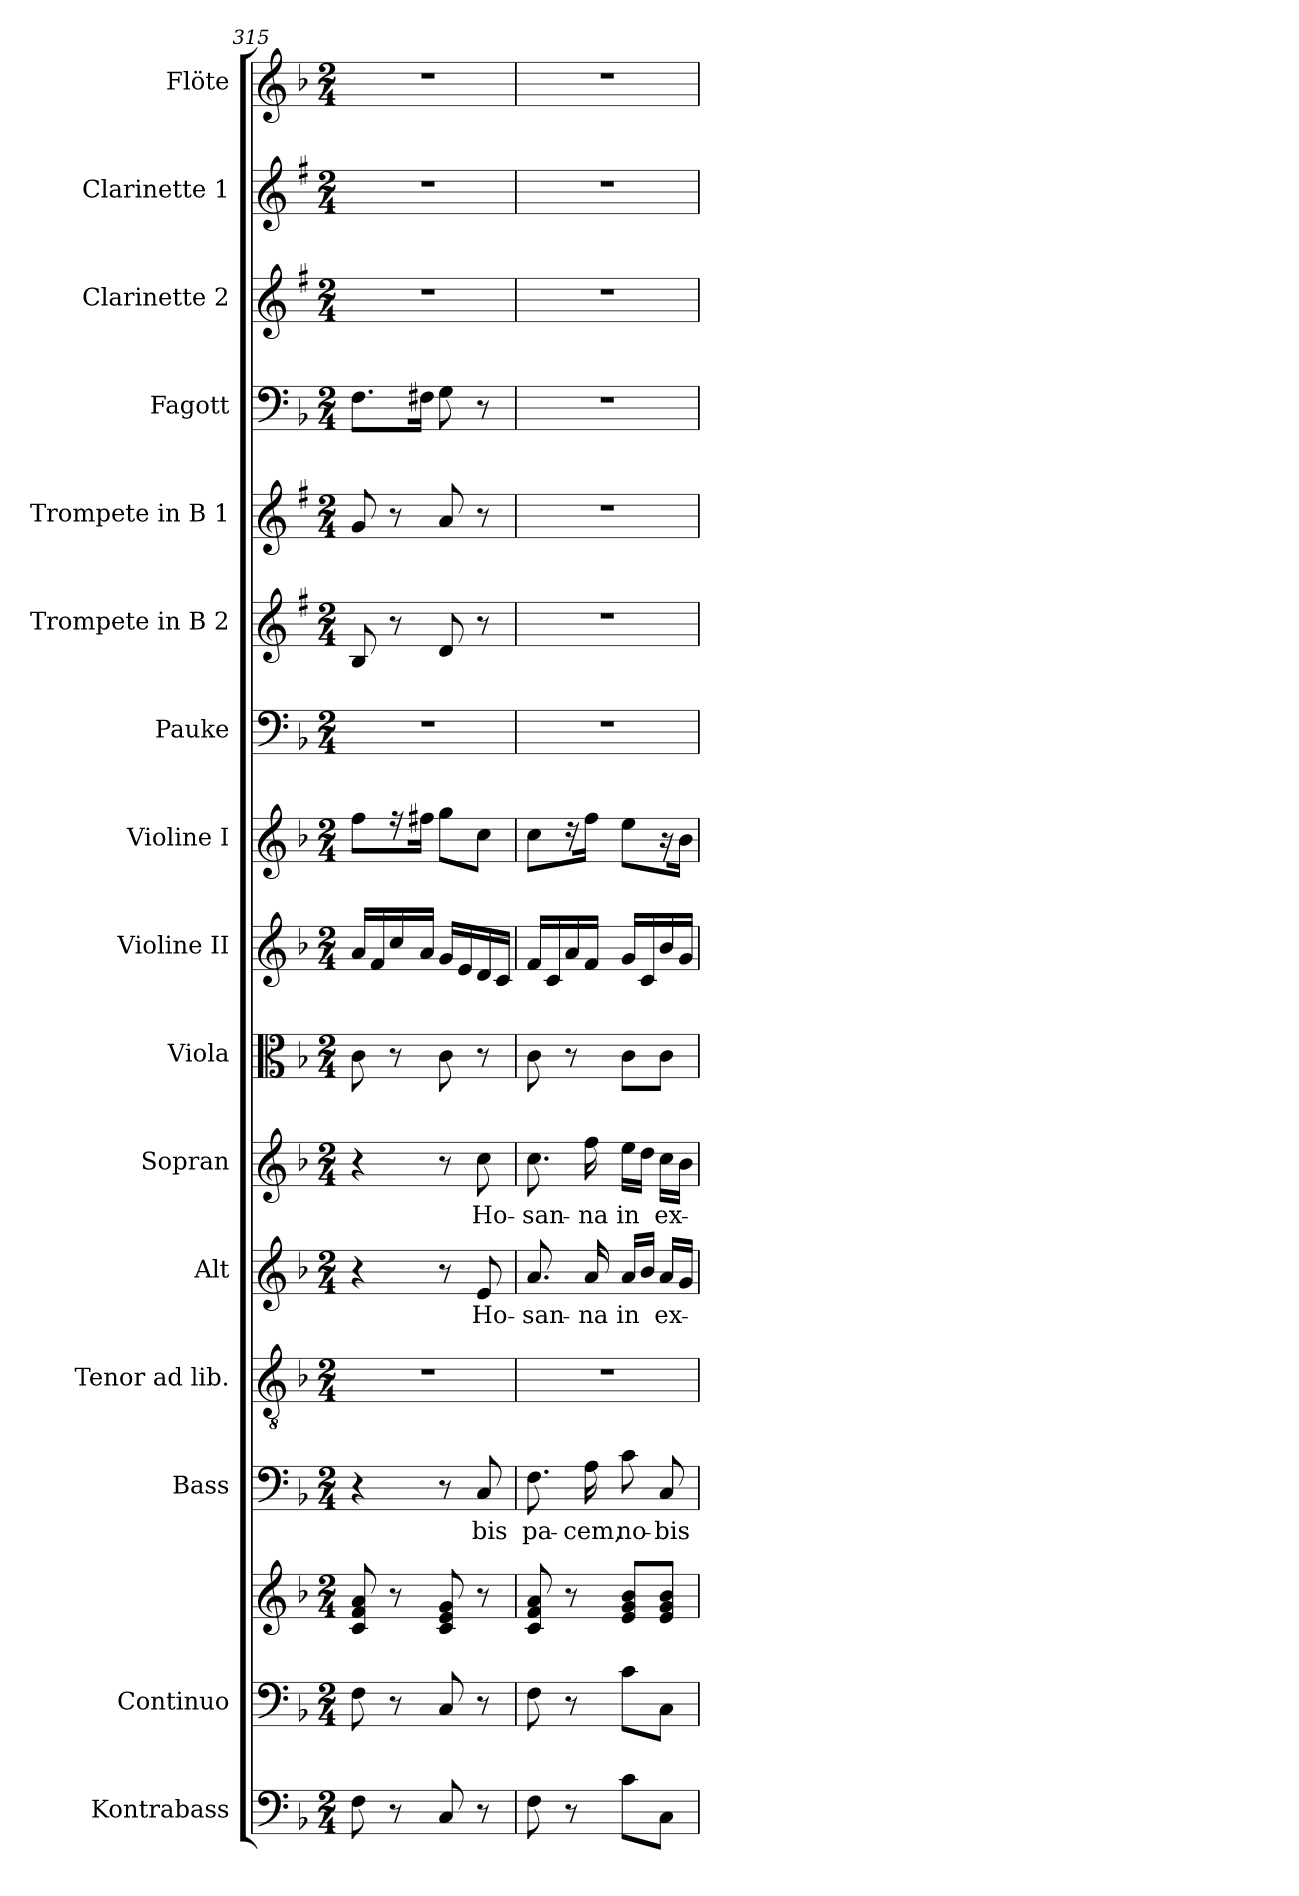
**kern	**kern	**kern	**kern	**text	**kern	**kern	**text	**kern	**text	**kern	**kern	**kern	**kern	**kern	**kern	**kern	**kern	**kern	**kern
*part16	*part15	*part15	*part14	*part14	*part13	*part12	*part12	*part11	*part11	*part10	*part9	*part8	*part7	*part6	*part5	*part4	*part3	*part2	*part1
*staff17	*staff16	*staff15	*staff14	*staff14	*staff13	*staff12	*staff12	*staff11	*staff11	*staff10	*staff9	*staff8	*staff7	*staff6	*staff5	*staff4	*staff3	*staff2	*staff1
*I"Kontrabass	*I"Continuo	*	*I"Bass	*	*I"Tenor ad lib.	*I"Alt	*	*I"Sopran	*	*I"Viola	*I"Violine II	*I"Violine I	*I"Pauke	*I"Trompete in B 2	*I"Trompete in B 1	*I"Fagott	*I"Clarinette 2	*I"Clarinette 1	*I"Flöte
*I'Kb.	*I'cont.	*	*I'B	*	*I'T	*I'A	*	*I'S	*	*I'Vla.	*I'Vl. II	*I'Vl. I	*I'Pk.	*	*	*I'Fg.	*I'Cl. 2	*I'Cl. 1	*I'Fl.
*clefF4	*clefF4	*clefG2	*clefF4	*	*clefGv2	*clefG2	*	*clefG2	*	*clefC3	*clefG2	*clefG2	*clefF4	*clefG2	*clefG2	*clefF4	*clefG2	*clefG2	*clefG2
*ITrd7c12	*	*	*	*	*	*	*	*	*	*	*	*	*	*ITrd1c2	*ITrd1c2	*	*ITrd1c2	*ITrd1c2	*
*k[b-]	*k[b-]	*k[b-]	*k[b-]	*	*k[b-]	*k[b-]	*	*k[b-]	*	*k[b-]	*k[b-]	*k[b-]	*k[b-]	*k[b-]	*k[b-]	*k[b-]	*k[b-]	*k[b-]	*k[b-]
*F:	*F:	*F:	*F:	*	*F:	*F:	*	*F:	*	*F:	*F:	*F:	*F:	*F:	*F:	*F:	*F:	*F:	*F:
*M2/4	*M2/4	*M2/4	*M2/4	*	*M2/4	*M2/4	*	*M2/4	*	*M2/4	*M2/4	*M2/4	*M2/4	*M2/4	*M2/4	*M2/4	*M2/4	*M2/4	*M2/4
=315	=315	=315	=315	=315	=315	=315	=315	=315	=315	=315	=315	=315	=315	=315	=315	=315	=315	=315	=315
8FF\	8F\	8c/ 8f/ 8a/	4r	.	2r	4r	.	4r	.	8c\	16a/LL	8ff\L	2r	8A/	8f/	8.F\L	2r	2r	2r
.	.	.	.	.	.	.	.	.	.	.	16f/	.	.	.	.	.	.	.	.
8r	8r	8r	.	.	.	.	.	.	.	8r	16cc/	16r	.	8r	8r	.	.	.	.
.	.	.	.	.	.	.	.	.	.	.	16a/JJ	16ff#X\Jk	.	.	.	16F#X\Jk	.	.	.
8CC/	8C/	8c/ 8e/ 8g/	8r	.	.	8r	.	8r	.	8c\	16g/LL	8gg\L	.	8c/	8g/	8G\	.	.	.
.	.	.	.	.	.	.	.	.	.	.	16e/	.	.	.	.	.	.	.	.
!	!	!	!	!LO:LY:b	!	!	!LO:LY:b	!	!LO:LY:b	!	!	!	!	!	!	!	!	!	!
8r	8r	8r	8C/	-bis	.	8e/	Ho-	8cc\	Ho-	8r	16d/	8cc\J	.	8r	8r	8r	.	.	.
.	.	.	.	.	.	.	.	.	.	.	16c/JJ	.	.	.	.	.	.	.	.
=316	=316	=316	=316	=316	=316	=316	=316	=316	=316	=316	=316	=316	=316	=316	=316	=316	=316	=316	=316
!	!	!	!	!LO:LY:b	!	!	!LO:LY:b	!	!LO:LY:b	!	!	!	!	!	!	!	!	!	!
8FF\	8F\	8c/ 8f/ 8a/	8.F\	pa-	2r	8.a/	-san-	8.cc\	-san-	8c\	16f/LL	8cc\L	2r	2r	2r	2r	2r	2r	2r
.	.	.	.	.	.	.	.	.	.	.	16c/	.	.	.	.	.	.	.	.
8r	8r	8r	.	.	.	.	.	.	.	8r	16a/	16r	.	.	.	.	.	.	.
!	!	!	!	!LO:LY:b	!	!	!LO:LY:b	!	!LO:LY:b	!	!	!	!	!	!	!	!	!	!
.	.	.	16A\	-cem,	.	16a/	-na	16ff\	-na	.	16f/JJ	16ff\Jk	.	.	.	.	.	.	.
!	!	!	!	!LO:LY:b	!	!	!LO:LY:b	!	!LO:LY:b	!	!	!	!	!	!	!	!	!	!
8C\L	8c\L	8e/ 8g/ 8b-/L	8c\	no-	.	16a/LL	in	16ee\LL	in	8c\L	16g/LL	8ee\L	.	.	.	.	.	.	.
.	.	.	.	.	.	16b-/JJ	.	16dd\JJ	.	.	16c/	.	.	.	.	.	.	.	.
!	!	!	!	!LO:LY:b	!	!	!LO:LY:b	!	!LO:LY:b	!	!	!	!	!	!	!	!	!	!
8CC\J	8C\J	8e/ 8g/ 8b-/J	8C/	-bis	.	16a/LL	ex-	16cc\LL	ex-	8c\J	16b-/	16r	.	.	.	.	.	.	.
.	.	.	.	.	.	16g/JJ	.	16b-\JJ	.	.	16g/JJ	16b-\Jk	.	.	.	.	.	.	.
=	=	=	=	=	=	=	=	=	=	=	=	=	=	=	=	=	=	=	=
*-	*-	*-	*-	*-	*-	*-	*-	*-	*-	*-	*-	*-	*-	*-	*-	*-	*-	*-	*-
